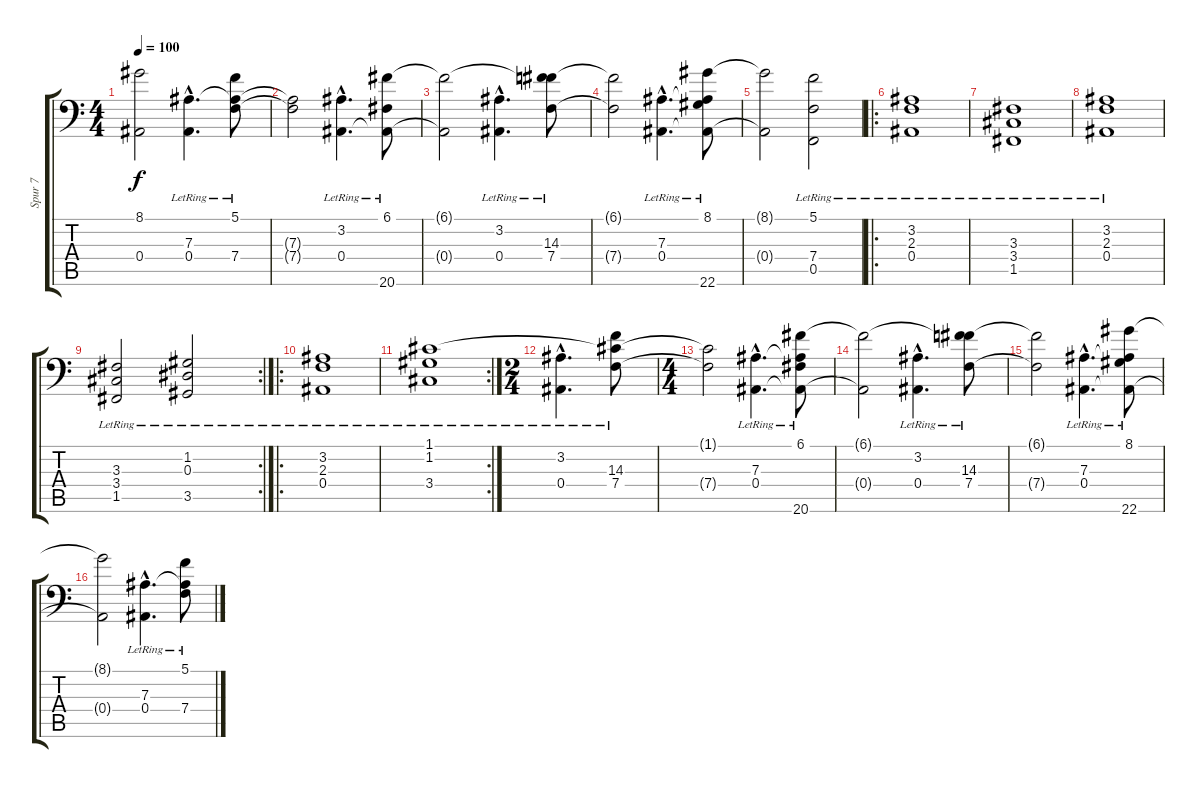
\track ("Spur 7" "Spur 7") {instrument tremolostrings}
\staff {score tabs}
\tuning (C4 G3 Eb3 Bb2 F2 Bb1) {hide}
\ts (4 4)
\tempo 100
\clef f4
\ks c
(8.1{t} 0.4{t}).2{dy f} (7.3{hac lr} 0.4{hac lr}).4{d} (5.1{lr} 7.3{t} 7.4{lr}).8 |
(7.3{t} 7.4{t}).2 (3.2{hac lr} 0.4{hac lr}).4{d} (6.1{lr} 0.4{t} 20.6{lr}).8 |
(6.1{t} 0.4{t}).2 (3.2{hac lr} 0.4{hac lr}).4{d} (6.1{t} 14.3{lr} 7.4{lr}).8 |
(6.1{t} 7.4{t}).2 (7.3{hac lr} 0.4{hac lr}).4{d} (8.1{lr} 7.3{t} 0.4{t} 22.6{lr}).8 |
(8.1{t} 0.4{t}).2 (5.1{lr} 7.4{lr} 0.5{lr}).2 |
\ro
(3.2{lr} 2.3{lr} 0.4{lr}).1 |
(3.3{lr} 3.4{lr} 1.5{lr}).1 |
(3.2{lr} 2.3{lr} 0.4{lr}).1 |
\rc 2
(3.3{lr} 3.4{lr} 1.5{lr}).2 (1.2{lr} 0.3{lr} 3.5{lr}).2 |
\ro
(3.2{lr} 2.3{lr} 0.4{lr}).1 |
\rc 2
(1.1{lr} 1.2{lr} 3.4{lr}).1 |
\ts (2 4)
(3.2{hac lr} 0.4{hac lr}).4{d} (1.1{t} 14.3{lr} 7.4{lr}).8 |
\ts (4 4)
(1.1{t} 7.4{t}).2 (7.3{hac lr} 0.4{hac lr}).4{d} (6.1{lr} 7.3{t} 0.4{t} 20.6{lr}).8 |
(6.1{t} 0.4{t}).2 (3.2{hac lr} 0.4{hac lr}).4{d} (6.1{t} 14.3{lr} 7.4{lr}).8 |
(6.1{t} 7.4{t}).2 (7.3{hac lr} 0.4{hac lr}).4{d} (8.1{lr} 7.3{t} 0.4{t} 22.6{lr}).8 |
(8.1{t} 0.4{t}).2 (7.3{hac lr} 0.4{hac lr}).4{d} (5.1{lr} 7.3{t} 7.4{lr}).8
